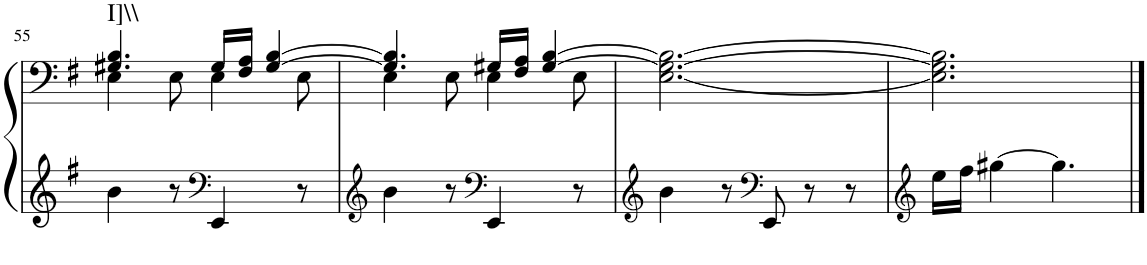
**kern	**kern	**harte
*part1	*part1	*part1
*staff2	*staff1	*
*I"Piano	*	*
*I'Pno.	*	*
!!LO:PB:g=z
*clefG2	*clefF4	*
*k[f#]	*k[f#]	*
*M6/8	*M6/8	*
=55	=55	=55
*	*^	*
!	!	!	!LO:H:kt=I]\\
4b\	4.G#X/ 4.B/	4E\	N
8r	.	8E\	.
*clefF4	*	*	*
4EE/	16G#/LL	4E\	.
.	16F#/ 16A/JJ	.	.
.	[4G#/ [4B/	.	.
8r	.	8E\	.
=56	=56	=56	=56
*clefG2	*	*	*
4b\	4.G#/] 4.B/]	4E\	.
8r	.	8E\	.
*clefF4	*	*	*
4EE/	16G#X/LL	4E\	.
.	16F#/ 16A/JJ	.	.
.	[4G#/ [4B/	.	.
8r	.	8E\	.
*	*v	*v	*
=57	=57	=57
*clefG2	*	*
4b\	[2.E\ 2.G#\_ 2.B\_	.
8r	.	.
*clefF4	*	*
8EE/	.	.
8r	.	.
8r	.	.
=58	=58	=58
*clefG2	*	*
16ee\LL	2.E\] 2.G#\] 2.B\]	.
16ff#\JJ	.	.
[4gg#X\	.	.
4.gg#\]	.	.
==	==	==
*-	*-	*-
